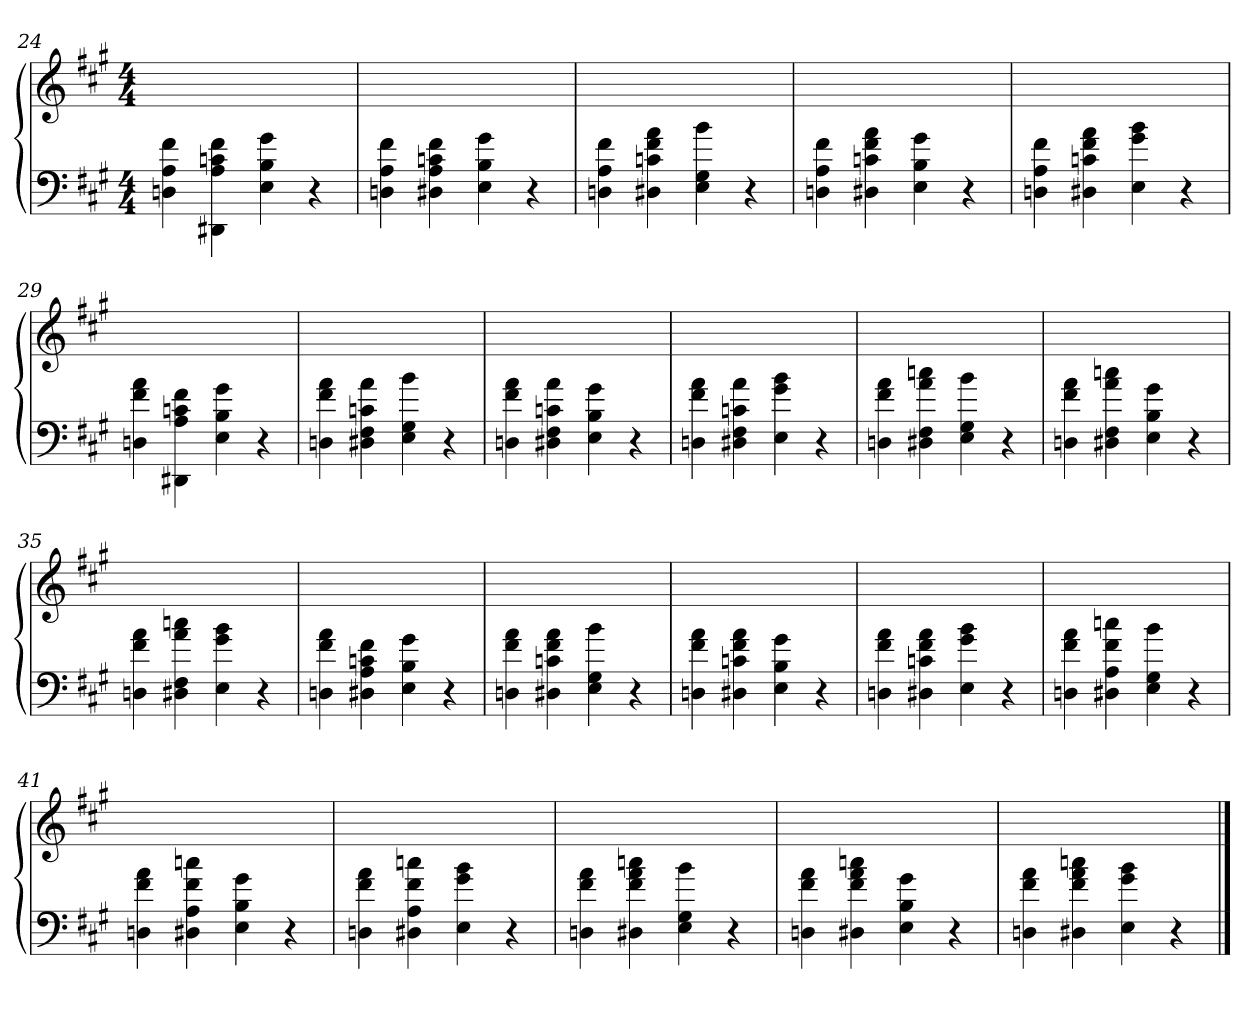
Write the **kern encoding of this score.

**kern	**kern
*part2	*part1
*staff2	*staff1
*clefF4	*clefG2
*k[f#c#g#]	*k[f#c#g#]
*A:	*A:
*M4/4	*M4/4
=24	=24
4Dn 4A 4f#	1ryy
4DD#X 4A 4cn 4f#	.
4E 4B 4g#	.
4r	.
=25	=25
4Dn 4A 4f#	1ryy
4D#X 4A 4cn 4f#	.
4E 4B 4g#	.
4r	.
=26	=26
4Dn 4A 4f#	1ryy
4D#X 4cn 4f# 4a	.
4E 4G# 4b	.
4r	.
=27	=27
4Dn 4A 4f#	1ryy
4D#X 4cn 4f# 4a	.
4E 4B 4g#	.
4r	.
=28	=28
4Dn 4A 4f#	1ryy
4D#X 4cn 4f# 4a	.
4E 4g# 4b	.
4r	.
=29	=29
4Dn 4f# 4a	1ryy
4DD#X 4A 4cn 4f#	.
4E 4B 4g#	.
4r	.
=30	=30
4Dn 4f# 4a	1ryy
4D#X 4F# 4cn 4a	.
4E 4G# 4b	.
4r	.
=31	=31
4Dn 4f# 4a	1ryy
4D#X 4F# 4cn 4a	.
4E 4B 4g#	.
4r	.
=32	=32
4Dn 4f# 4a	1ryy
4D#X 4F# 4cn 4a	.
4E 4g# 4b	.
4r	.
=33	=33
4Dn 4f# 4a	1ryy
4D#X 4F# 4a 4ccn	.
4E 4G# 4b	.
4r	.
=34	=34
4Dn 4f# 4a	1ryy
4D#X 4F# 4a 4ccn	.
4E 4B 4g#	.
4r	.
=35	=35
4Dn 4f# 4a	1ryy
4D#X 4F# 4a 4ccn	.
4E 4g# 4b	.
4r	.
=36	=36
4Dn 4f# 4a	1ryy
4D#X 4A 4cn 4f#	.
4E 4B 4g#	.
4r	.
=37	=37
4Dn 4f# 4a	1ryy
4D#X 4cn 4f# 4a	.
4E 4G# 4b	.
4r	.
=38	=38
4Dn 4f# 4a	1ryy
4D#X 4cn 4f# 4a	.
4E 4B 4g#	.
4r	.
=39	=39
4Dn 4f# 4a	1ryy
4D#X 4cn 4f# 4a	.
4E 4g# 4b	.
4r	.
=40	=40
4Dn 4f# 4a	1ryy
4D#X 4A 4f# 4ccn	.
4E 4G# 4b	.
4r	.
=41	=41
4Dn 4f# 4a	1ryy
4D#X 4A 4f# 4ccn	.
4E 4B 4g#	.
4r	.
=42	=42
4Dn 4f# 4a	1ryy
4D#X 4A 4f# 4ccn	.
4E 4g# 4b	.
4r	.
=43	=43
4Dn 4f# 4a	1ryy
4D#X 4f# 4a 4ccn	.
4E 4G# 4b	.
4r	.
=44	=44
4Dn 4f# 4a	1ryy
4D#X 4f# 4a 4ccn	.
4E 4B 4g#	.
4r	.
=45	=45
4Dn 4f# 4a	1ryy
4D#X 4f# 4a 4ccn	.
4E 4g# 4b	.
4r	.
==	==
*-	*-
